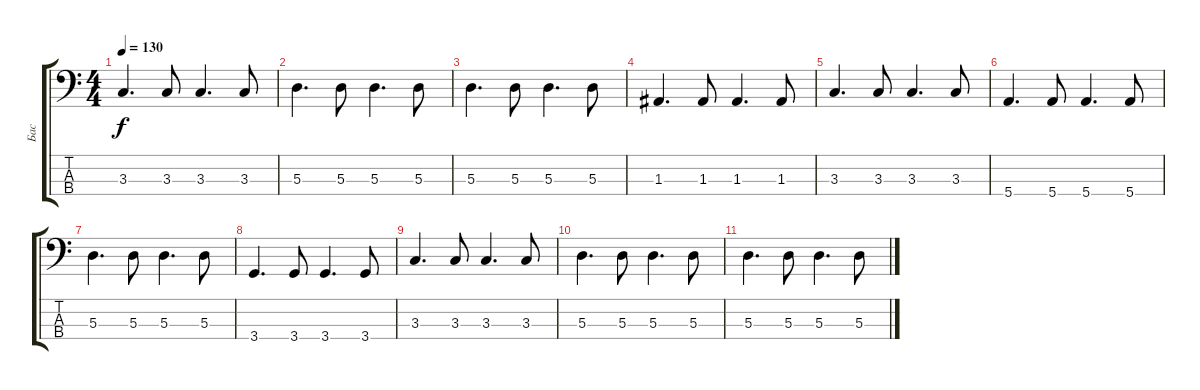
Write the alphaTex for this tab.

\track ("Бас" "Бас") {instrument electricbassfinger}
\staff {score tabs}
\tuning (G2 D2 A1 E1) {hide}
\ts (4 4)
\tempo 130
\clef f4
\ks c
3.3.4{d dy f} 3.3.8 3.3.4{d} 3.3.8 |
5.3.4{d} 5.3.8 5.3.4{d} 5.3.8 |
5.3.4{d} 5.3.8 5.3.4{d} 5.3.8 |
1.3.4{d} 1.3.8 1.3.4{d} 1.3.8 |
3.3.4{d} 3.3.8 3.3.4{d} 3.3.8 |
5.4.4{d} 5.4.8 5.4.4{d} 5.4.8 |
5.3.4{d} 5.3.8 5.3.4{d} 5.3.8 |
3.4.4{d} 3.4.8 3.4.4{d} 3.4.8 |
3.3.4{d} 3.3.8 3.3.4{d} 3.3.8 |
5.3.4{d} 5.3.8 5.3.4{d} 5.3.8 |
5.3.4{d} 5.3.8 5.3.4{d} 5.3.8
